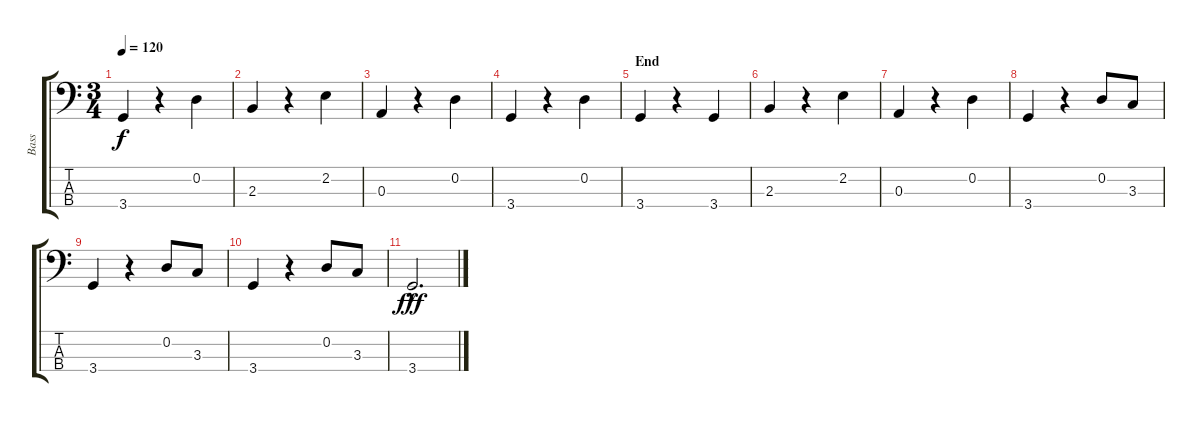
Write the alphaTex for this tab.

\track ("Bass" "Bass") {instrument electricbasspick}
\staff {score tabs}
\tuning (G2 D2 A1 E1) {hide}
\ts (3 4)
\tempo 120
\clef f4
\ks c
3.4.4{dy f} r.4 0.2.4 |
2.3.4 r.4 2.2.4 |
0.3.4 r.4 0.2.4 |
3.4.4 r.4 0.2.4 |
\section ("" "End")
3.4.4 r.4 3.4.4 |
2.3.4 r.4 2.2.4 |
0.3.4 r.4 0.2.4 |
3.4.4 r.4 0.2.8 3.3.8 |
3.4.4 r.4 0.2.8 3.3.8 |
3.4.4 r.4 0.2.8 3.3.8 |
3.4{hac}.2{d dy fff}
